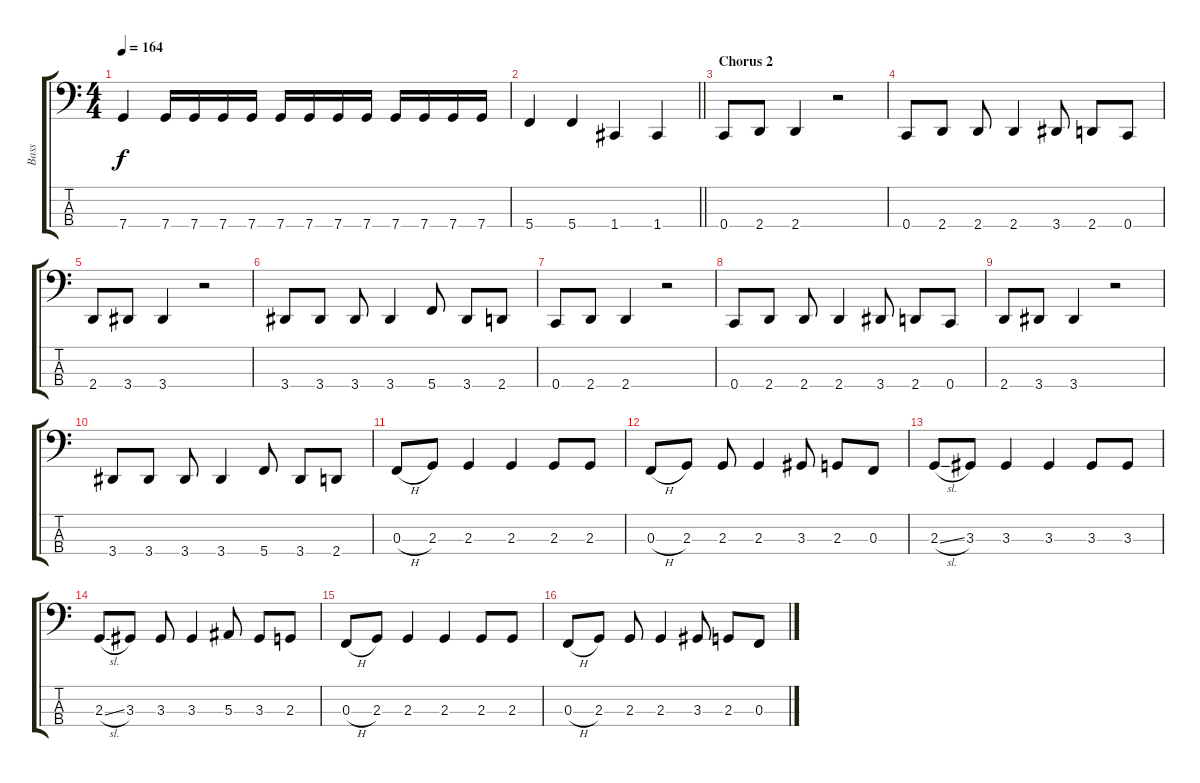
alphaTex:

\track ("Bass" "Bass") {instrument electricbasspick}
\staff {score tabs}
\tuning (Eb2 Bb1 F1 C1) {hide}
\ts (4 4)
\tempo 164
\clef f4
\ks c
7.4.4{dy f} 7.4.16 7.4.16 7.4.16 7.4.16 7.4.16 7.4.16 7.4.16 7.4.16 7.4.16 7.4.16 7.4.16 7.4.16 |
\barLineRight lightlight
5.4.4 5.4.4 1.4.4 1.4.4 |
\section ("" "Chorus 2")
0.4.8 2.4.8 2.4.4 r.2 |
0.4.8 2.4.8 2.4.8 2.4.4 3.4.8 2.4.8 0.4.8 |
2.4.8 3.4.8 3.4.4 r.2 |
3.4.8 3.4.8 3.4.8 3.4.4 5.4.8 3.4.8 2.4.8 |
0.4.8 2.4.8 2.4.4 r.2 |
0.4.8 2.4.8 2.4.8 2.4.4 3.4.8 2.4.8 0.4.8 |
2.4.8 3.4.8 3.4.4 r.2 |
3.4.8 3.4.8 3.4.8 3.4.4 5.4.8 3.4.8 2.4.8 |
0.3{h}.8 2.3.8 2.3.4 2.3.4 2.3.8 2.3.8 |
0.3{h}.8 2.3.8 2.3.8 2.3.4 3.3.8 2.3.8 0.3.8 |
2.3{sl}.8 3.3.8 3.3.4 3.3.4 3.3.8 3.3.8 |
2.3{sl}.8 3.3.8 3.3.8 3.3.4 5.3.8 3.3.8 2.3.8 |
0.3{h}.8 2.3.8 2.3.4 2.3.4 2.3.8 2.3.8 |
0.3{h}.8 2.3.8 2.3.8 2.3.4 3.3.8 2.3.8 0.3.8
